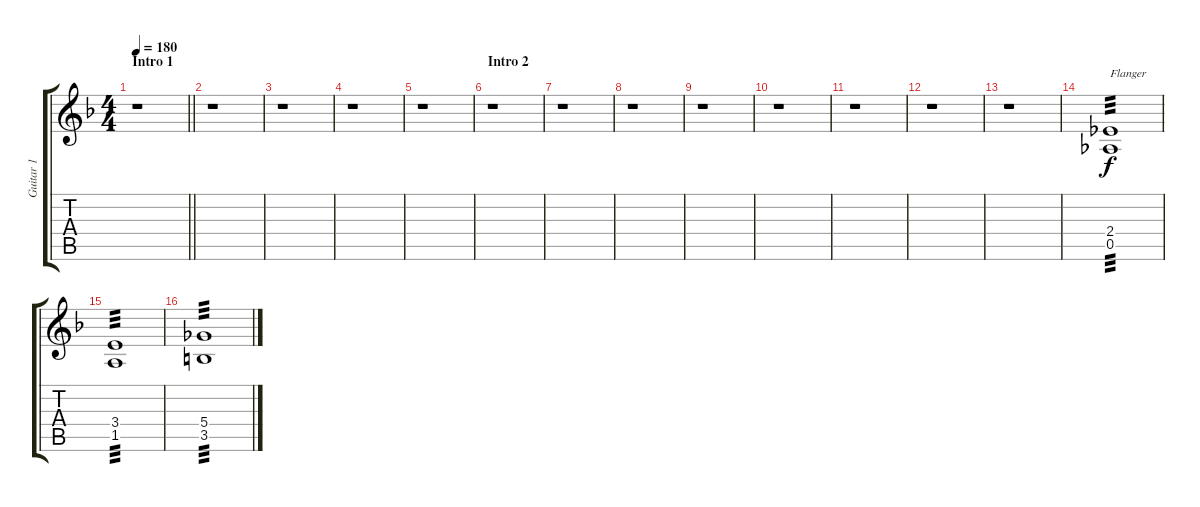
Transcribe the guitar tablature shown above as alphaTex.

\track ("Guitar 1" "Guitar 1") {instrument distortionguitar}
\staff {score tabs}
\tuning (Eb4 Bb3 Gb3 Db3 Ab2 Eb2) {hide}
\ts (4 4)
\section ("" "Intro 1")
\tempo 180
\clef g2
\barLineRight lightlight
\ks dminor
r.1{dy f instrument distortionguitar} |
r.1 |
r.1 |
r.1 |
r.1 |
\section ("" "Intro 2")
r.1 |
r.1 |
r.1 |
r.1 |
r.1 |
r.1 |
r.1 |
r.1 |
(2.4 0.5).1{txt "Flanger" tp 3} |
(3.4 1.5).1{tp 3} |
(5.4 3.5).1{tp 3}
